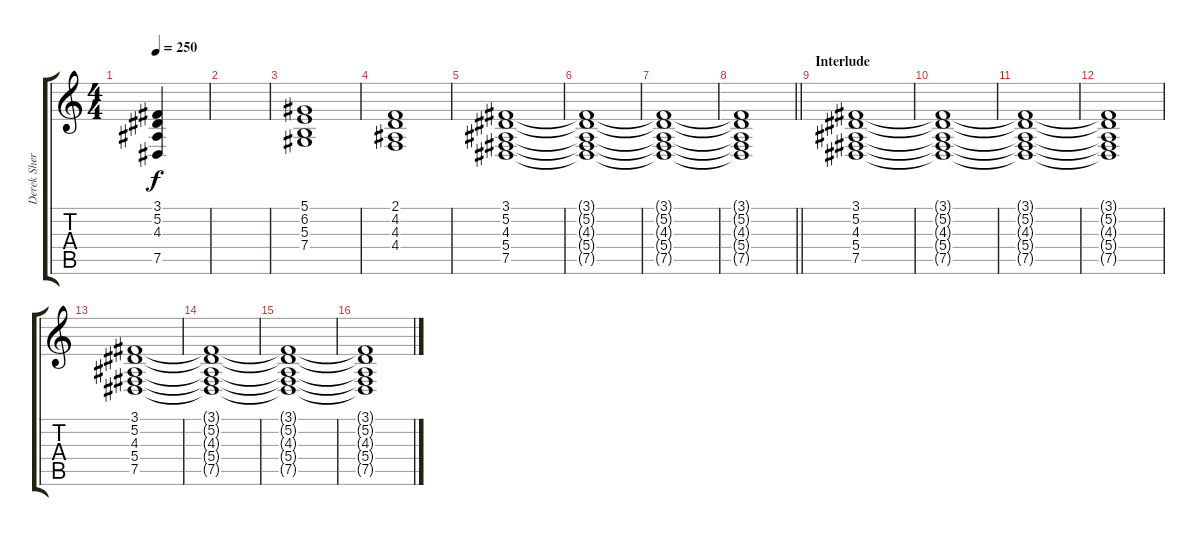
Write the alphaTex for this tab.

\track ("Derek Sherinian" "Derek Sher") {instrument choiraahs}
\staff {score tabs}
\tuning (Eb4 Bb3 Gb3 Db3 Ab2 Eb2) {hide}
\ts (4 4)
\tempo 250
\clef g2
\ks c
(3.1 5.2 4.3 7.5).4{dy f} |
|
(5.1 6.2 5.3 7.4).1 |
(2.1 4.2 4.3 4.4).1 |
(3.1 5.2 4.3 5.4 7.5).1 |
(3.1{t} 5.2{t} 4.3{t} 5.4{t} 7.5{t}).1 |
(3.1{t} 5.2{t} 4.3{t} 5.4{t} 7.5{t}).1 |
\barLineRight lightlight
(3.1{t} 5.2{t} 4.3{t} 5.4{t} 7.5{t}).1 |
\section ("" "Interlude")
(3.1 5.2 4.3 5.4 7.5).1 |
(3.1{t} 5.2{t} 4.3{t} 5.4{t} 7.5{t}).1 |
(3.1{t} 5.2{t} 4.3{t} 5.4{t} 7.5{t}).1 |
(3.1{t} 5.2{t} 4.3{t} 5.4{t} 7.5{t}).1 |
(3.1 5.2 4.3 5.4 7.5).1 |
(3.1{t} 5.2{t} 4.3{t} 5.4{t} 7.5{t}).1 |
(3.1{t} 5.2{t} 4.3{t} 5.4{t} 7.5{t}).1 |
(3.1{t} 5.2{t} 4.3{t} 5.4{t} 7.5{t}).1
